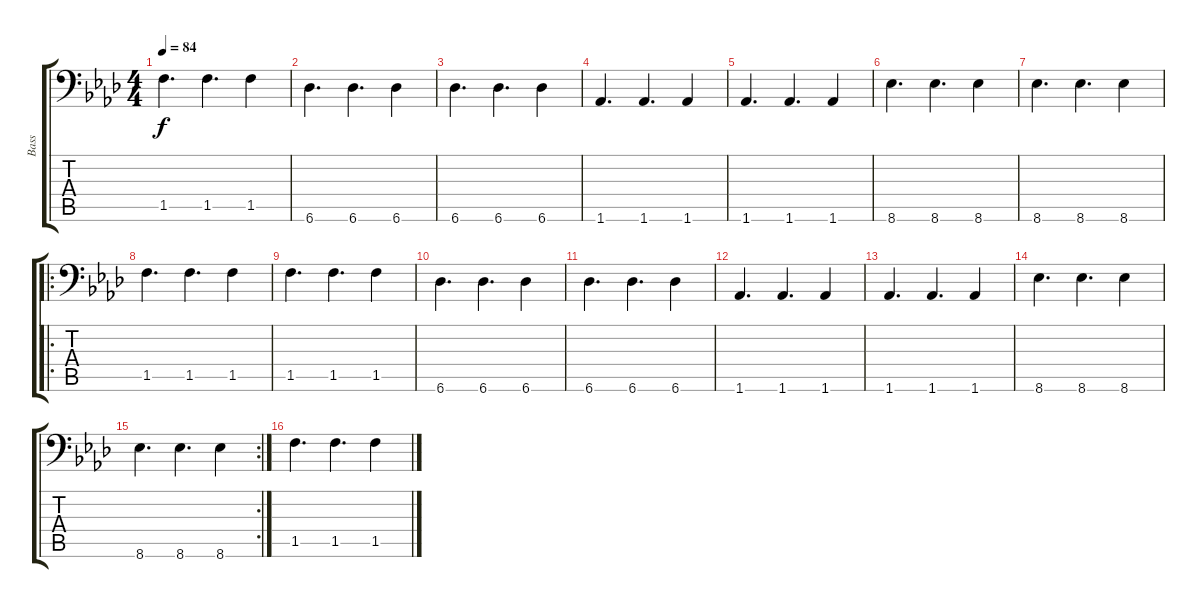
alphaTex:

\track ("Bass" "Bass") {instrument electricbassfinger}
\staff {score tabs}
\tuning (B2 A2 G2 Gb2 E2 G1) {hide}
\ts (4 4)
\tempo 84
\clef f4
\ks ab
1.5.4{d dy f} 1.5.4{d} 1.5.4 |
6.6.4{d} 6.6.4{d} 6.6.4 |
6.6.4{d} 6.6.4{d} 6.6.4 |
1.6.4{d} 1.6.4{d} 1.6.4 |
1.6.4{d} 1.6.4{d} 1.6.4 |
8.6.4{d} 8.6.4{d} 8.6.4 |
8.6.4{d} 8.6.4{d} 8.6.4 |
\ro
1.5.4{d} 1.5.4{d} 1.5.4 |
1.5.4{d} 1.5.4{d} 1.5.4 |
6.6.4{d} 6.6.4{d} 6.6.4 |
6.6.4{d} 6.6.4{d} 6.6.4 |
1.6.4{d} 1.6.4{d} 1.6.4 |
1.6.4{d} 1.6.4{d} 1.6.4 |
8.6.4{d} 8.6.4{d} 8.6.4 |
\rc 2
8.6.4{d} 8.6.4{d} 8.6.4 |
1.5.4{d} 1.5.4{d} 1.5.4
